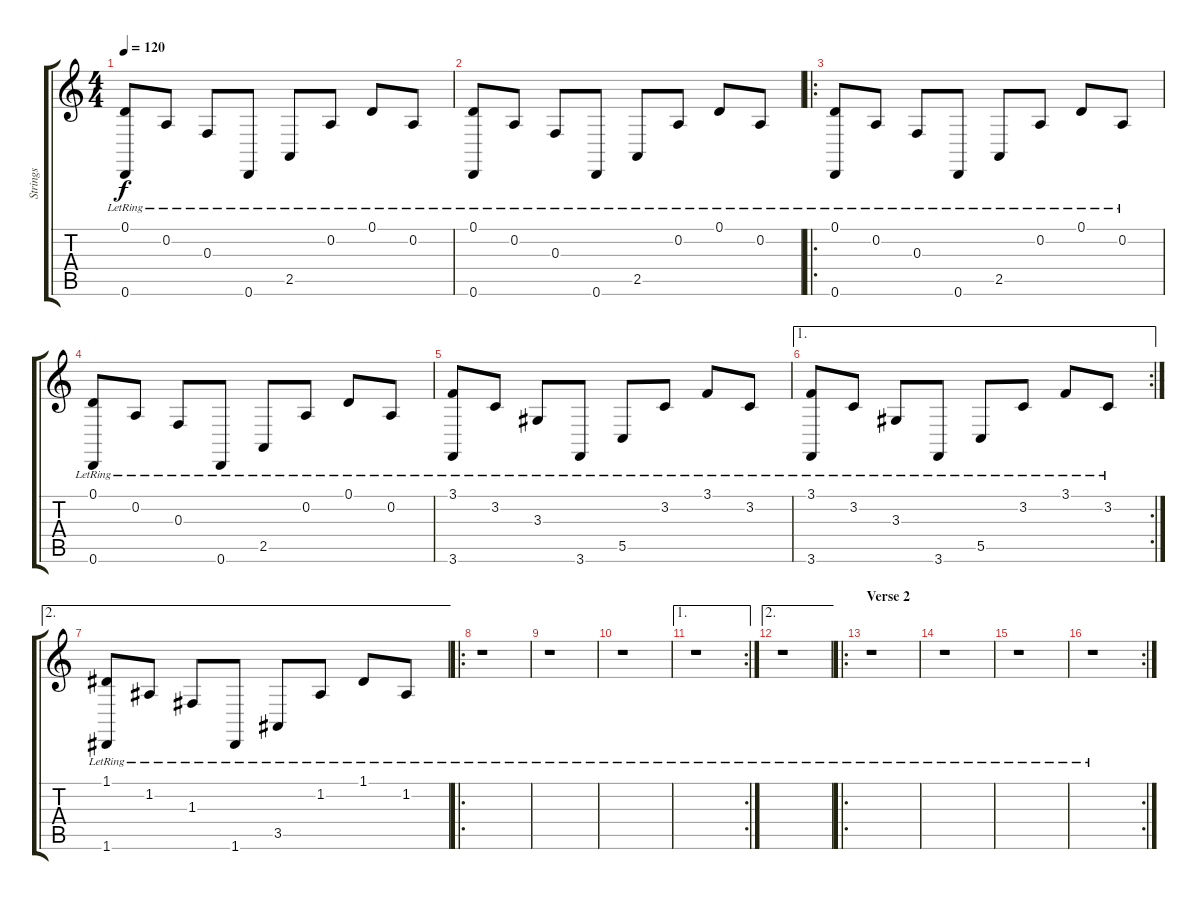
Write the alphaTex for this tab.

\track ("Strings" "Strings") {instrument stringensemble1}
\staff {score tabs}
\tuning (D4 A3 F3 C3 G2 D2) {hide}
\ts (4 4)
\tempo 120
\clef g2
\ks c
(0.1{lr} 0.6{lr}).8{dy f} 0.2{lr}.8 0.3{lr}.8 0.6{lr}.8 2.5{lr}.8 0.2{lr}.8 0.1{lr}.8 0.2{lr}.8 |
(0.1{lr} 0.6{lr}).8 0.2{lr}.8 0.3{lr}.8 0.6{lr}.8 2.5{lr}.8 0.2{lr}.8 0.1{lr}.8 0.2{lr}.8 |
\ro
(0.1{lr} 0.6{lr}).8 0.2{lr}.8 0.3{lr}.8 0.6{lr}.8 2.5{lr}.8 0.2{lr}.8 0.1{lr}.8 0.2{lr}.8 |
(0.1{lr} 0.6{lr}).8 0.2{lr}.8 0.3{lr}.8 0.6{lr}.8 2.5{lr}.8 0.2{lr}.8 0.1{lr}.8 0.2{lr}.8 |
(3.1{lr} 3.6{lr}).8 3.2{lr}.8 3.3{lr}.8 3.6{lr}.8 5.5{lr}.8 3.2{lr}.8 3.1{lr}.8 3.2{lr}.8 |
\ae 1
\rc 2
(3.1{lr} 3.6{lr}).8 3.2{lr}.8 3.3{lr}.8 3.6{lr}.8 5.5{lr}.8 3.2{lr}.8 3.1{lr}.8 3.2{lr}.8 |
\ae 2
(1.1{lr} 1.6{lr}).8 1.2{lr}.8 1.3{lr}.8 1.6{lr}.8 3.5{lr}.8 1.2{lr}.8 1.1{lr}.8 1.2{lr}.8 |
\ro
r.1{volume 9 instrument stringensemble1} |
r.1 |
r.1 |
\ae 1
\rc 2
r.1 |
\ae 2
r.1 |
\ro
\section ("" "Verse 2")
r.1 |
r.1 |
r.1 |
\rc 2
r.1
